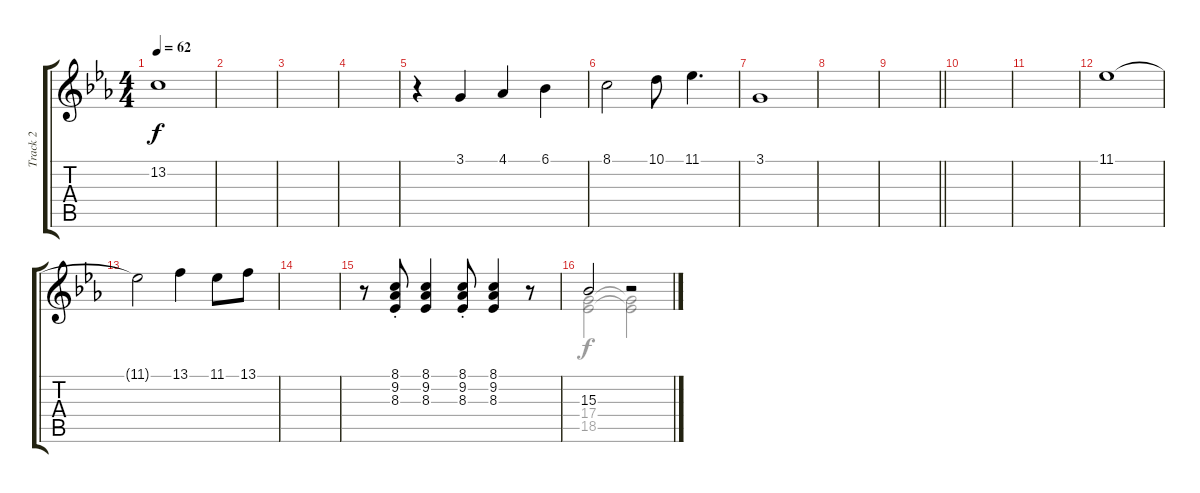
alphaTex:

\track ("Track 2" "Track 2") {instrument choiraahs}
\staff {score tabs}
\tuning (E4 B3 G3 D3 A2 E2) {hide}
\voice
\ts (4 4)
\tempo 62
\clef g2
\ks eb
13.2.1{dy f} |
|
|
|
r.4{instrument choiraahs} 3.1.4 4.1.4 6.1.4 |
8.1.2 10.1.8 11.1.4{d} |
3.1.1 |
|
\barLineRight lightlight
|
|
|
11.1.1 |
11.1{t}.2 13.1.4 11.1.8 13.1.8 |
|
r.8 (8.1{st} 9.2{st} 8.3{st}).8 (8.1 9.2 8.3).4 (8.1{st} 9.2{st} 8.3{st}).8 (8.1 9.2 8.3).4 r.8 |
15.3.2 r.2
\voice
\clef g2
\ottava regular
\simile none
\ks eb
|
|
|
|
|
|
|
|
\barLineRight lightlight
|
|
|
|
|
|
|
(17.4 18.5).2 (17.4{t} 18.5{t}).2
